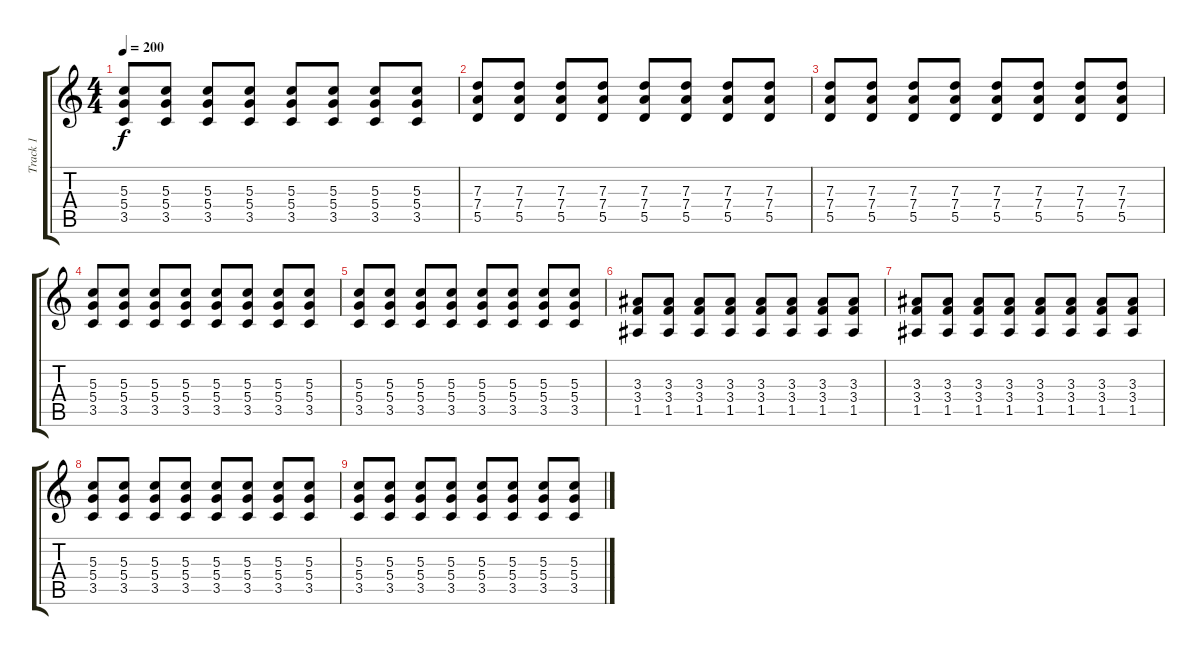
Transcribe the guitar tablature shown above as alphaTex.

\track ("Track 1" "Track 1") {instrument overdrivenguitar}
\staff {score tabs}
\tuning (E4 B3 G3 D3 A2 D2) {hide}
\ts (4 4)
\tempo 200
\clef g2
\ks c
(5.3 5.4 3.5).8{dy f} (5.3 5.4 3.5).8 (5.3 5.4 3.5).8 (5.3 5.4 3.5).8 (5.3 5.4 3.5).8 (5.3 5.4 3.5).8 (5.3 5.4 3.5).8 (5.3 5.4 3.5).8 |
(7.3 7.4 5.5).8 (7.3 7.4 5.5).8 (7.3 7.4 5.5).8 (7.3 7.4 5.5).8 (7.3 7.4 5.5).8 (7.3 7.4 5.5).8 (7.3 7.4 5.5).8 (7.3 7.4 5.5).8 |
(7.3 7.4 5.5).8 (7.3 7.4 5.5).8 (7.3 7.4 5.5).8 (7.3 7.4 5.5).8 (7.3 7.4 5.5).8 (7.3 7.4 5.5).8 (7.3 7.4 5.5).8 (7.3 7.4 5.5).8 |
(5.3 5.4 3.5).8 (5.3 5.4 3.5).8 (5.3 5.4 3.5).8 (5.3 5.4 3.5).8 (5.3 5.4 3.5).8 (5.3 5.4 3.5).8 (5.3 5.4 3.5).8 (5.3 5.4 3.5).8 |
(5.3 5.4 3.5).8 (5.3 5.4 3.5).8 (5.3 5.4 3.5).8 (5.3 5.4 3.5).8 (5.3 5.4 3.5).8 (5.3 5.4 3.5).8 (5.3 5.4 3.5).8 (5.3 5.4 3.5).8 |
(3.3 3.4 1.5).8 (3.3 3.4 1.5).8 (3.3 3.4 1.5).8 (3.3 3.4 1.5).8 (3.3 3.4 1.5).8 (3.3 3.4 1.5).8 (3.3 3.4 1.5).8 (3.3 3.4 1.5).8 |
(3.3 3.4 1.5).8 (3.3 3.4 1.5).8 (3.3 3.4 1.5).8 (3.3 3.4 1.5).8 (3.3 3.4 1.5).8 (3.3 3.4 1.5).8 (3.3 3.4 1.5).8 (3.3 3.4 1.5).8 |
(5.3 5.4 3.5).8 (5.3 5.4 3.5).8 (5.3 5.4 3.5).8 (5.3 5.4 3.5).8 (5.3 5.4 3.5).8 (5.3 5.4 3.5).8 (5.3 5.4 3.5).8 (5.3 5.4 3.5).8 |
(5.3 5.4 3.5).8 (5.3 5.4 3.5).8 (5.3 5.4 3.5).8 (5.3 5.4 3.5).8 (5.3 5.4 3.5).8 (5.3 5.4 3.5).8 (5.3 5.4 3.5).8 (5.3 5.4 3.5).8
